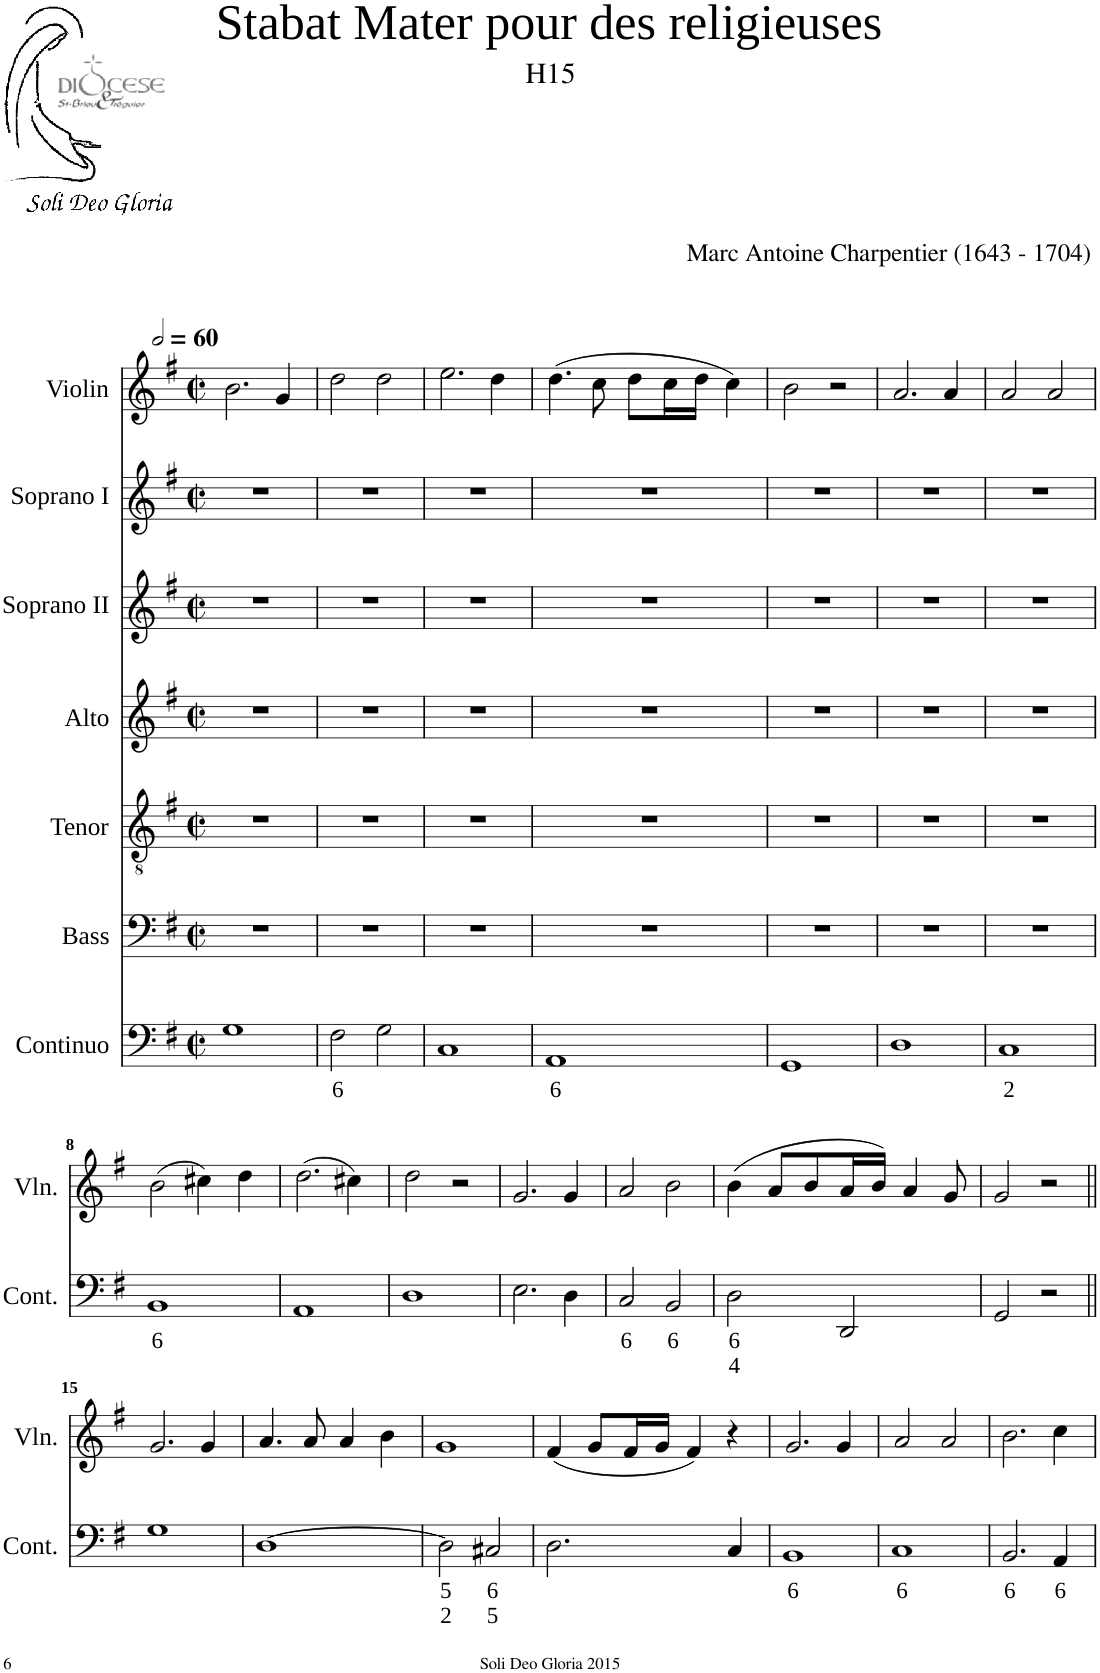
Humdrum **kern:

**kern	**text	**text	**kern
*part2	*part2	*part2	*part1
*staff2	*staff2	*staff2	*staff1
*I"Continuo	*	*	*I"Violin
*I'Cont.	*	*	*I'Vln.
*clefF4	*	*	*clefG2
*k[f#]	*	*	*k[f#]
*M2/2	*	*	*M2/2
*met(c|)	*	*	*met(c|)
*MM120	*	*	*MM120
=1	=1	=1	=1
1G	.	.	2.b\
.	.	.	4g/
=2	=2	=2	=2
!	!LO:LY:b	!	!
2F#\	6	.	2dd\
2G\	.	.	2dd\
=3	=3	=3	=3
1C	.	.	2.ee\
.	.	.	4dd\
=4	=4	=4	=4
!	!LO:LY:b	!	!
1AA	6	.	(4.dd\
.	.	.	8cc\
.	.	.	8dd\L
.	.	.	16cc\L
.	.	.	16dd\JJ
.	.	.	4cc\)
=5	=5	=5	=5
1GG	.	.	2b\
.	.	.	2r
=6	=6	=6	=6
1D	.	.	2.a/
.	.	.	4a/
=7	=7	=7	=7
!	!LO:LY:b	!	!
1C	2	.	2a/
.	.	.	2a/
!!LO:LB:g=z
=8	=8	=8	=8
!	!LO:LY:b	!	!
1BB	6	.	(2b\
.	.	.	4cc#X\)
.	.	.	4dd\
=9	=9	=9	=9
1AA	.	.	(2.dd\
.	.	.	4cc#X\)
=10	=10	=10	=10
1D	.	.	2dd\
.	.	.	2r
=11	=11	=11	=11
2.E\	.	.	2.g/
4D\	.	.	4g/
=12	=12	=12	=12
!	!LO:LY:b	!	!
2C/	6	.	2a/
!	!LO:LY:b	!	!
2BB/	6	.	2b\
=13	=13	=13	=13
!	!LO:LY:b	!LO:LY:b	!
2D\	6	4	(4b\
.	.	.	8a/L
.	.	.	8b/
2DD/	.	.	16a/L
.	.	.	16b/JJ)
.	.	.	4a/
.	.	.	8g/
=14	=14	=14	=14
2GG/	.	.	2g/
2r	.	.	2r
!!LO:LB:g=z
=15||	=15||	=15||	=15||
1G	.	.	2.g/
.	.	.	4g/
=16	=16	=16	=16
[1D	.	.	4.a/
.	.	.	8a/
.	.	.	4a/
.	.	.	4b\
=17	=17	=17	=17
!	!LO:LY:b	!LO:LY:b	!
2D\]	5	2	1g
!	!LO:LY:b	!LO:LY:b	!
2C#X/	6	5	.
=18	=18	=18	=18
2.D\	.	.	(4f#/
.	.	.	8g/L
.	.	.	16f#/L
.	.	.	16g/JJ
.	.	.	4f#/)
4C/	.	.	4r
=19	=19	=19	=19
!	!LO:LY:b	!	!
1BB	6	.	2.g/
.	.	.	4g/
=20	=20	=20	=20
!	!LO:LY:b	!	!
1C	6	.	2a/
.	.	.	2a/
=21	=21	=21	=21
!	!LO:LY:b	!	!
2.BB/	6	.	2.b\
!	!LO:LY:b	!	!
4AA/	6	.	4cc\
=	=	=	=
*-	*-	*-	*-
